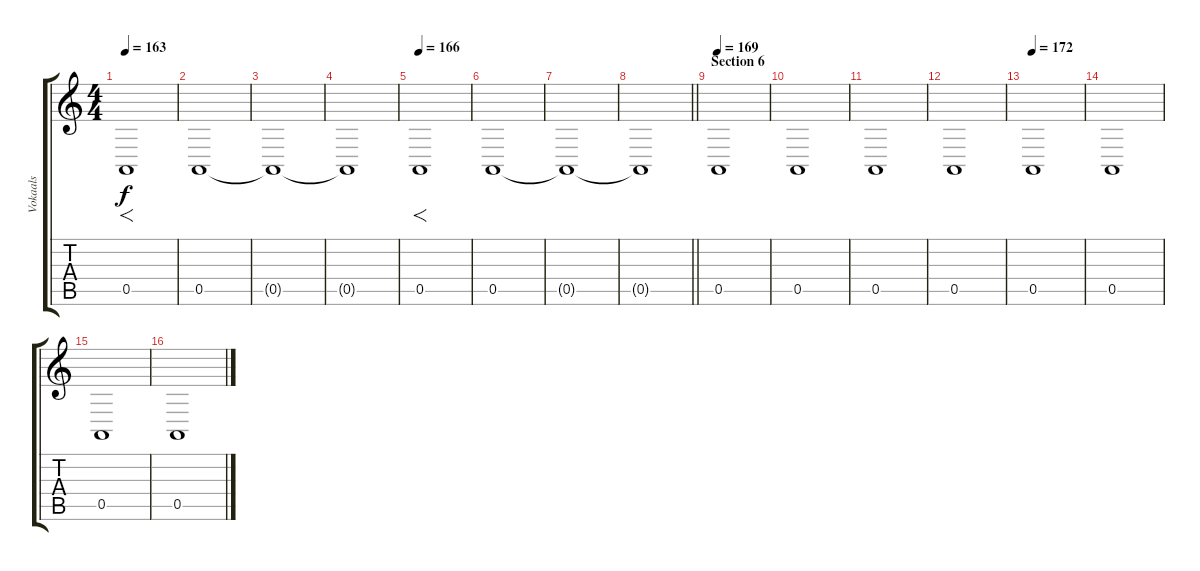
\track ("Vokaals" "Vokaals") {instrument tenorsax}
\staff {score tabs}
\tuning (E4 B3 G3 D3 A2 E2) {hide}
\ts (4 4)
\tempo 163
\clef g2
\ks c
0.5.1{f dy f} |
0.5.1 |
0.5{t}.1 |
0.5{t}.1 |
\tempo 166
0.5.1{f} |
0.5.1 |
0.5{t}.1 |
\barLineRight lightlight
0.5{t}.1 |
\section ("" "Section 6")
\tempo 169
0.5.1 |
0.5.1 |
0.5.1 |
0.5.1 |
\tempo 172
0.5.1 |
0.5.1 |
0.5.1 |
0.5.1
